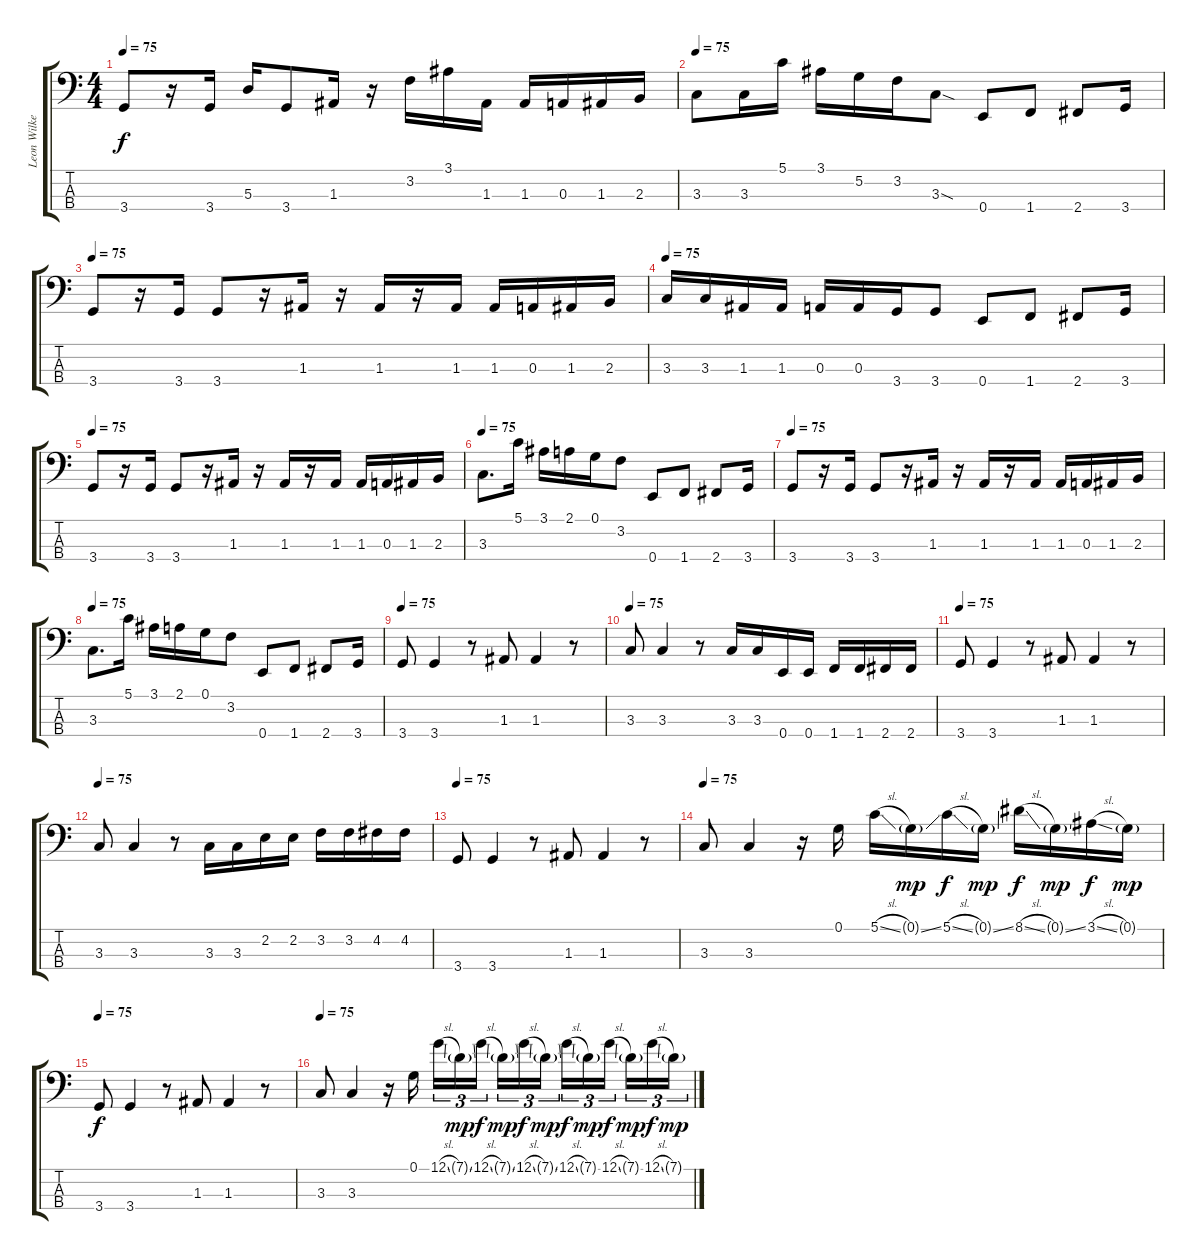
\track ("Leon Wilkeson (bass)" "Leon Wilke") {instrument electricbassfinger}
\staff {score tabs}
\tuning (G2 D2 A1 E1) {hide}
\ts (4 4)
\tempo 75
\clef f4
\ks c
3.4.8{dy f} r.16 3.4.16 5.3.16 3.4.8 1.3.16 r.16 3.2.16 3.1.16 1.3.16 1.3.16 0.3.16 1.3.16 2.3.16 |
\tempo 75
3.3.8 3.3.16 5.1.16 3.1.16 5.2.16 3.2.16 3.3{sod}.8 0.4.8 1.4.8 2.4.8 3.4.16 |
\tempo 75
3.4.8 r.16 3.4.16 3.4.8 r.16 1.3.16 r.16 1.3.16 r.16 1.3.16 1.3.16 0.3.16 1.3.16 2.3.16 |
\tempo 75
3.3.16 3.3.16 1.3.16 1.3.16 0.3.16 0.3.16 3.4.16 3.4.8 0.4.8 1.4.8 2.4.8 3.4.16 |
\tempo 75
3.4.8 r.16 3.4.16 3.4.8 r.16 1.3.16 r.16 1.3.16 r.16 1.3.16 1.3.16 0.3.16 1.3.16 2.3.16 |
\tempo 75
3.3.8{d} 5.1.16 3.1.16 2.1.16 0.1.16 3.2.8 0.4.8 1.4.8 2.4.8 3.4.16 |
\tempo 75
3.4.8 r.16 3.4.16 3.4.8 r.16 1.3.16 r.16 1.3.16 r.16 1.3.16 1.3.16 0.3.16 1.3.16 2.3.16 |
\tempo 75
3.3.8{d} 5.1.16 3.1.16 2.1.16 0.1.16 3.2.8 0.4.8 1.4.8 2.4.8 3.4.16 |
\tempo 75
3.4.8 3.4.4 r.8 1.3.8 1.3.4 r.8 |
\tempo 75
3.3.8 3.3.4 r.8 3.3.16 3.3.16 0.4.16 0.4.16 1.4.16 1.4.16 2.4.16 2.4.16 |
\tempo 75
3.4.8 3.4.4 r.8 1.3.8 1.3.4 r.8 |
\tempo 75
3.3.8 3.3.4 r.8 3.3.16 3.3.16 2.2.16 2.2.16 3.2.16 3.2.16 4.2.16 4.2.16 |
\tempo 75
3.4.8 3.4.4 r.8 1.3.8 1.3.4 r.8 |
\tempo 75
3.3.8 3.3.4 r.16 0.1.16 5.1{sl}.16 0.1{ss g}.16{dy mp} 5.1{sl}.16{dy f} 0.1{ss g}.16{dy mp} 8.1{sl}.16{dy f} 0.1{ss g}.16{dy mp} 3.1{sl}.16{dy f} 0.1{g}.16{dy mp} |
\tempo 75
3.4.8{dy f} 3.4.4 r.8 1.3.8 1.3.4 r.8 |
\tempo 75
3.3.8 3.3.4 r.16 0.1.16 12.1{sl}.16{tu (3 2)} 7.1{ss g}.16{tu (3 2) dy mp} 12.1{sl}.16{tu (3 2) dy f} 7.1{ss g}.16{tu (3 2) dy mp} 12.1{sl}.16{tu (3 2) dy f} 7.1{ss g}.16{tu (3 2) dy mp} 12.1{sl}.16{tu (3 2) dy f} 7.1{g}.16{tu (3 2) dy mp} 12.1{sl}.16{tu (3 2) dy f} 7.1{g}.16{tu (3 2) dy mp} 12.1{sl}.16{tu (3 2) dy f} 7.1{g}.16{tu (3 2) dy mp}
